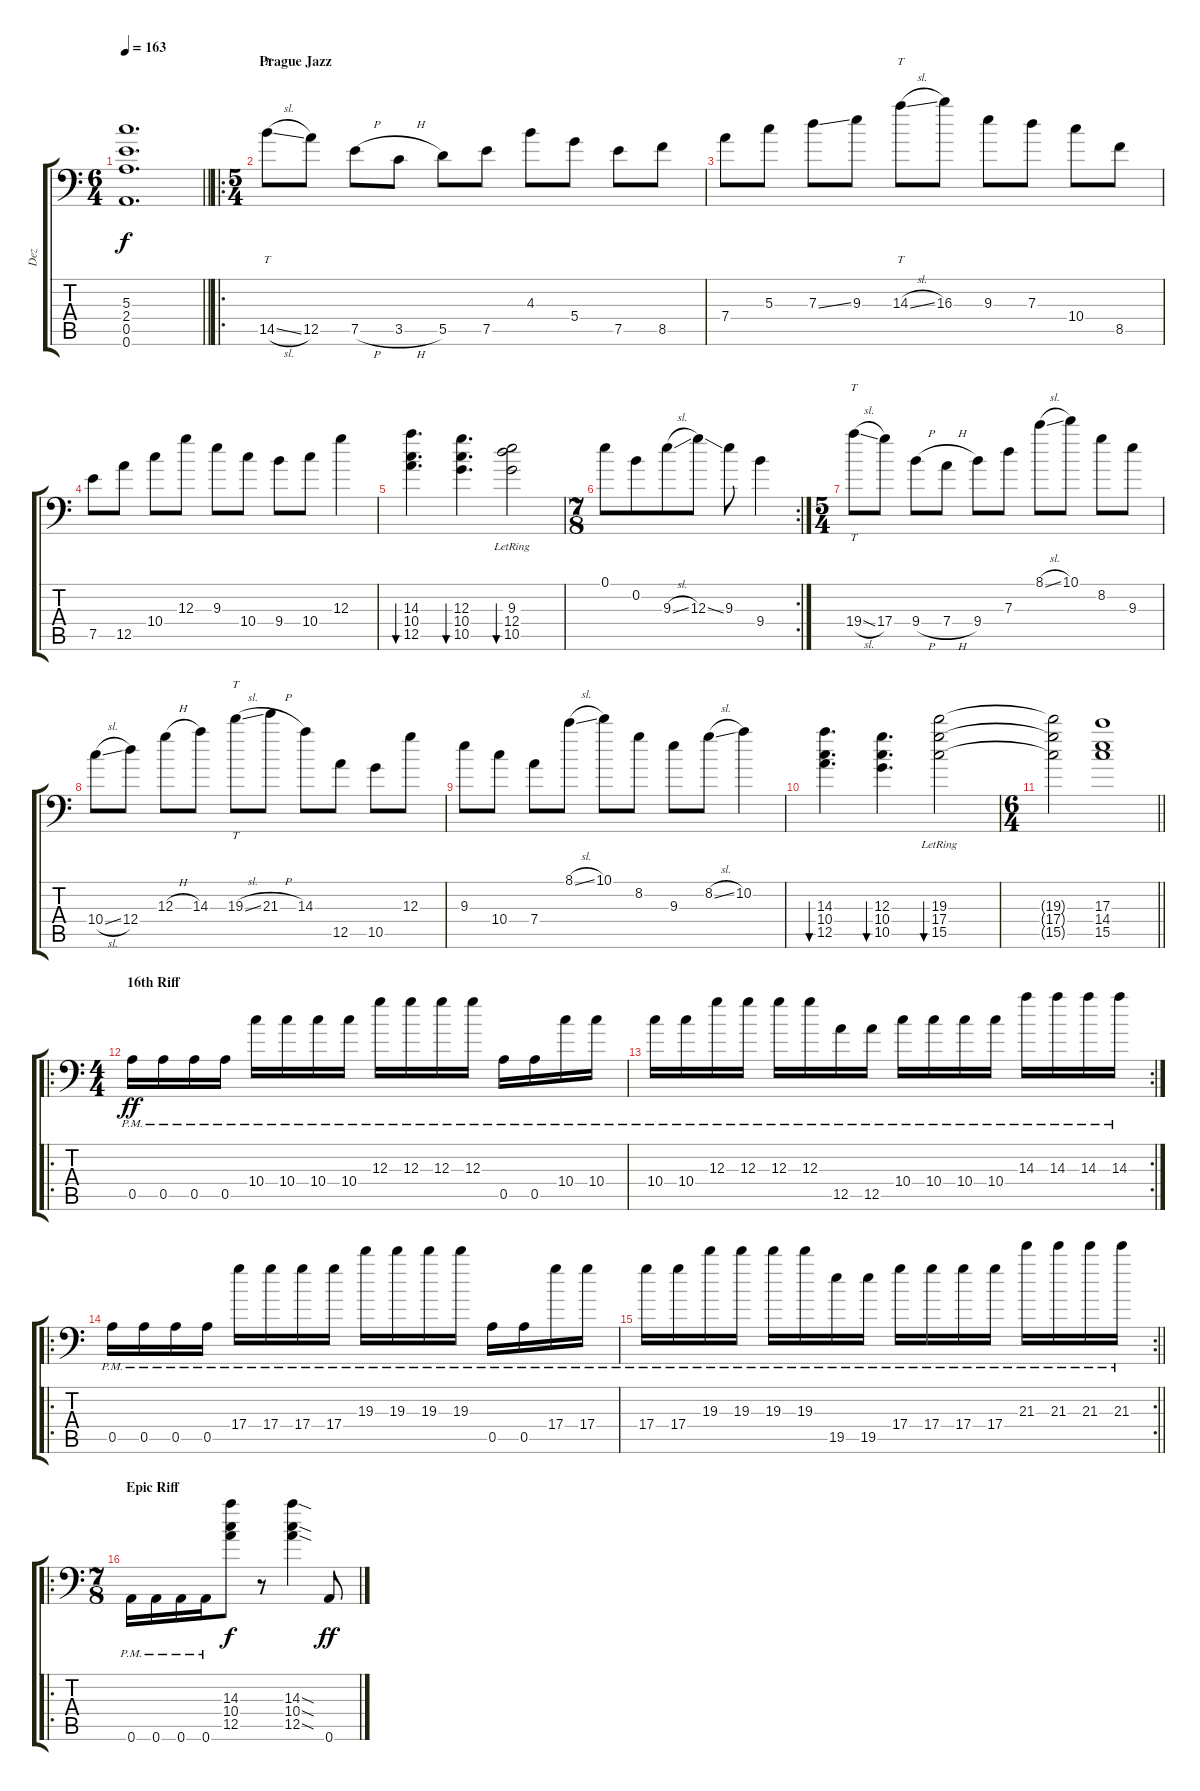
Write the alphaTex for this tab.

\track ("Dez" "Dez") {instrument overdrivenguitar}
\staff {score tabs}
\tuning (E4 B3 G3 D3 A2 A1) {hide}
\ts (6 4)
\tempo 163
\clef f4
\barLineRight lightlight
\ks c
(5.3{t} 2.4{t} 0.5{t} 0.6{t}).1{d dy f} |
\ro
\ts (5 4)
\section ("" "Prague Jazz")
14.5{sl}.8{tt instrument electricguitarjazz} 12.5.8 7.5{h}.8 3.5{h}.8 5.5.8 7.5.8 4.3.8 5.4.8 7.5.8 8.5.8 |
7.4.8 5.3.8 7.3{ss}.8 9.3.8 14.3{sl}.8{tt} 16.3.8 9.3.8 7.3.8 10.4.8 8.5.8 |
7.5.8 12.5.8 10.4.8 12.3.8 9.3.8 10.4.8 9.4.8 10.4.8 12.3.4 |
(14.3 10.4 12.5).4{d bu 120} (12.3 10.4 10.5).4{d bu 120} (9.3{lr} 12.4{lr} 10.5{lr}).2{bu 120} |
\rc 2
\ts (7 8)
0.1.8 0.2.8 9.3{sl}.8 12.3{ss}.8 9.3.8 9.4.4 |
\ts (5 4)
19.4{sl}.8{tt} 17.4.8 9.4{h}.8 7.4{h}.8 9.4.8 7.3.8 8.1{sl}.8 10.1.8 8.2.8 9.3.8 |
10.4{sl}.8 12.4.8 12.3{h}.8 14.3.8 19.3{sl}.8{tt} 21.3{h}.8 14.3.8 12.5.8 10.5.8 12.3.8 |
9.3.8 10.4.8 7.4.8 8.1{sl}.8 10.1.8 8.2.8 9.3.8 8.2{sl}.8 10.2.4 |
(14.3 10.4 12.5).4{d bu 120} (12.3 10.4 10.5).4{d bu 120} (19.3{lr} 17.4{lr} 15.5{lr}).2{bu 120} |
\ts (6 4)
\barLineRight lightlight
(19.3{t} 17.4{t} 15.5{t}).2 (17.3 14.4 15.5).1 |
\ro
\ts (4 4)
\section ("" "16th Riff")
0.5{pm}.16{dy ff instrument overdrivenguitar} 0.5{pm}.16 0.5{pm}.16 0.5{pm}.16 10.4{pm}.16 10.4{pm}.16 10.4{pm}.16 10.4{pm}.16 12.3{pm}.16 12.3{pm}.16 12.3{pm}.16 12.3{pm}.16 0.5{pm}.16 0.5{pm}.16 10.4{pm}.16 10.4{pm}.16 |
\rc 2
10.4{pm}.16 10.4{pm}.16 12.3{pm}.16 12.3{pm}.16 12.3{pm}.16 12.3{pm}.16 12.5{pm}.16 12.5{pm}.16 10.4{pm}.16 10.4{pm}.16 10.4{pm}.16 10.4{pm}.16 14.3{pm}.16 14.3{pm}.16 14.3{pm}.16 14.3{pm}.16 |
\ro
0.5{pm}.16 0.5{pm}.16 0.5{pm}.16 0.5{pm}.16 17.4{pm}.16 17.4{pm}.16 17.4{pm}.16 17.4{pm}.16 19.3{pm}.16 19.3{pm}.16 19.3{pm}.16 19.3{pm}.16 0.5{pm}.16 0.5{pm}.16 17.4{pm}.16 17.4{pm}.16 |
\rc 2
\barLineRight lightlight
17.4{pm}.16 17.4{pm}.16 19.3{pm}.16 19.3{pm}.16 19.3{pm}.16 19.3{pm}.16 19.5{pm}.16 19.5{pm}.16 17.4{pm}.16 17.4{pm}.16 17.4{pm}.16 17.4{pm}.16 21.3{pm}.16 21.3{pm}.16 21.3{pm}.16 21.3{pm}.16 |
\ro
\ts (7 8)
\section ("" "Epic Riff")
0.6{pm}.16 0.6{pm}.16 0.6{pm}.16 0.6{pm}.16 (14.3 10.4 12.5).8{dy f} r.8 (14.3{sod} 10.4{sod} 12.5{sod}).4 0.6.8{dy ff}
